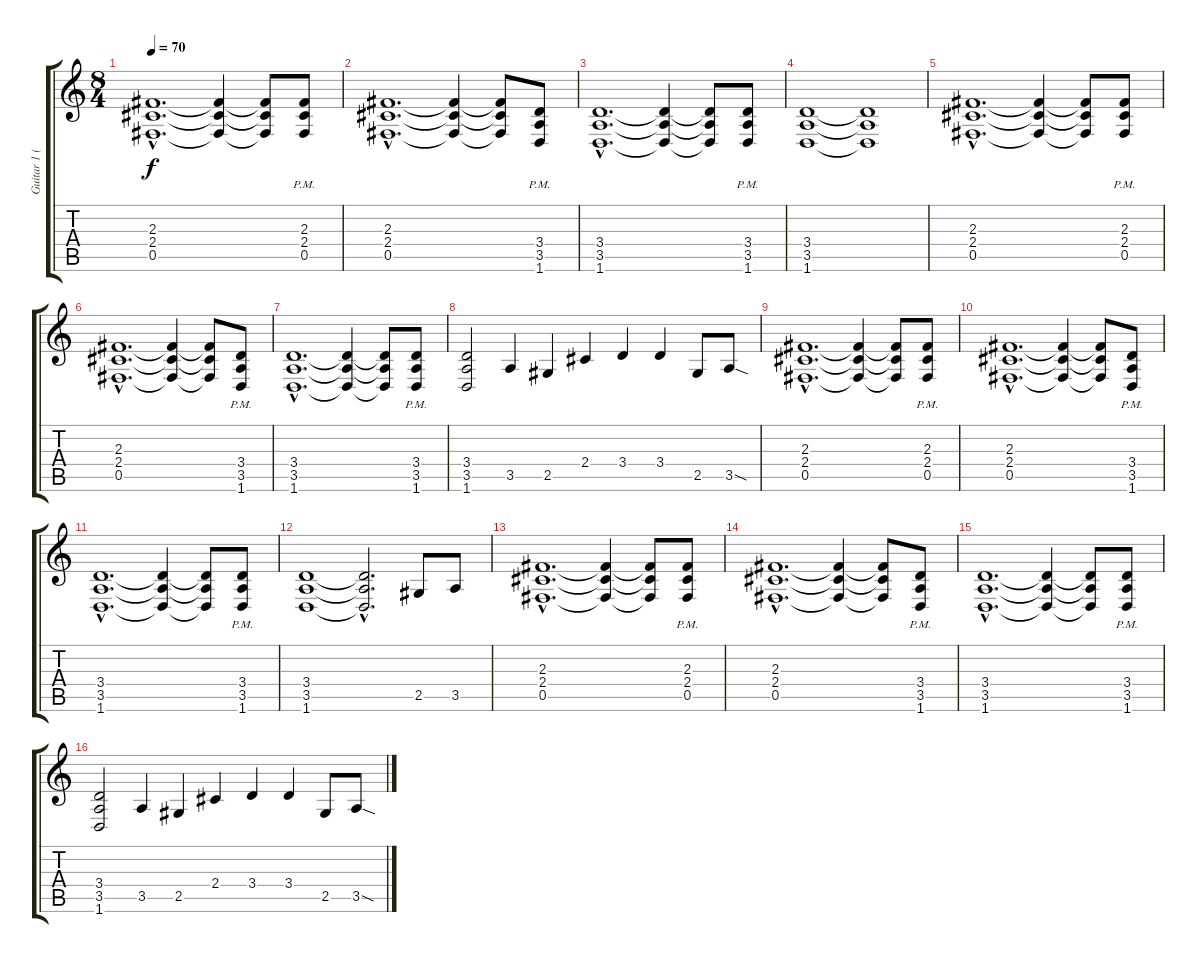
\track ("Guitar 1 (Distortion)" "Guitar 1 (") {instrument distortionguitar}
\staff {score tabs}
\tuning (Db4 Ab3 E3 B2 Gb2 Db2) {hide}
\ts (8 4)
\tempo 70
\clef g2
\ks c
(2.3{hac} 2.4{hac} 0.5{hac}).1{d dy f} (2.3{t} 2.4{t} 0.5{t}).4 (2.3{t} 2.4{t} 0.5{t}).8 (2.3{pm} 2.4{pm} 0.5{pm}).8 |
(2.3{hac} 2.4{hac} 0.5{hac}).1{d} (2.3{t} 2.4{t} 0.5{t}).4 (2.3{t} 2.4{t} 0.5{t}).8 (3.4{pm} 3.5{pm} 1.6{pm}).8 |
(3.4{hac} 3.5{hac} 1.6{hac}).1{d} (3.4{t} 3.5{t} 1.6{t}).4 (3.4{t} 3.5{t} 1.6{t}).8 (3.4{pm} 3.5{pm} 1.6{pm}).8 |
(3.4 3.5 1.6).1 (3.4{t} 3.5{t} 1.6{t}).1 |
(2.3{hac} 2.4{hac} 0.5{hac}).1{d} (2.3{t} 2.4{t} 0.5{t}).4 (2.3{t} 2.4{t} 0.5{t}).8 (2.3{pm} 2.4{pm} 0.5{pm}).8 |
(2.3{hac} 2.4{hac} 0.5{hac}).1{d} (2.3{t} 2.4{t} 0.5{t}).4 (2.3{t} 2.4{t} 0.5{t}).8 (3.4{pm} 3.5{pm} 1.6{pm}).8 |
(3.4{hac} 3.5{hac} 1.6{hac}).1{d} (3.4{t} 3.5{t} 1.6{t}).4 (3.4{t} 3.5{t} 1.6{t}).8 (3.4{pm} 3.5{pm} 1.6{pm}).8 |
(3.4 3.5 1.6).2 3.5.4 2.5.4 2.4.4 3.4.4 3.4.4 2.5.8 3.5{sod}.8 |
(2.3{hac} 2.4{hac} 0.5{hac}).1{d} (2.3{t} 2.4{t} 0.5{t}).4 (2.3{t} 2.4{t} 0.5{t}).8 (2.3{pm} 2.4{pm} 0.5{pm}).8 |
(2.3{hac} 2.4{hac} 0.5{hac}).1{d} (2.3{t} 2.4{t} 0.5{t}).4 (2.3{t} 2.4{t} 0.5{t}).8 (3.4{pm} 3.5{pm} 1.6{pm}).8 |
(3.4{hac} 3.5{hac} 1.6{hac}).1{d} (3.4{t} 3.5{t} 1.6{t}).4 (3.4{t} 3.5{t} 1.6{t}).8 (3.4{pm} 3.5{pm} 1.6{pm}).8 |
(3.4 3.5 1.6).1 (3.4{hac t} 3.5{hac t} 1.6{hac t}).2{d} 2.5.8 3.5.8 |
(2.3{hac} 2.4{hac} 0.5{hac}).1{d} (2.3{t} 2.4{t} 0.5{t}).4 (2.3{t} 2.4{t} 0.5{t}).8 (2.3{pm} 2.4{pm} 0.5{pm}).8 |
(2.3{hac} 2.4{hac} 0.5{hac}).1{d} (2.3{t} 2.4{t} 0.5{t}).4 (2.3{t} 2.4{t} 0.5{t}).8 (3.4{pm} 3.5{pm} 1.6{pm}).8 |
(3.4{hac} 3.5{hac} 1.6{hac}).1{d} (3.4{t} 3.5{t} 1.6{t}).4 (3.4{t} 3.5{t} 1.6{t}).8 (3.4{pm} 3.5{pm} 1.6{pm}).8 |
(3.4 3.5 1.6).2 3.5.4 2.5.4 2.4.4 3.4.4 3.4.4 2.5.8 3.5{sod}.8
